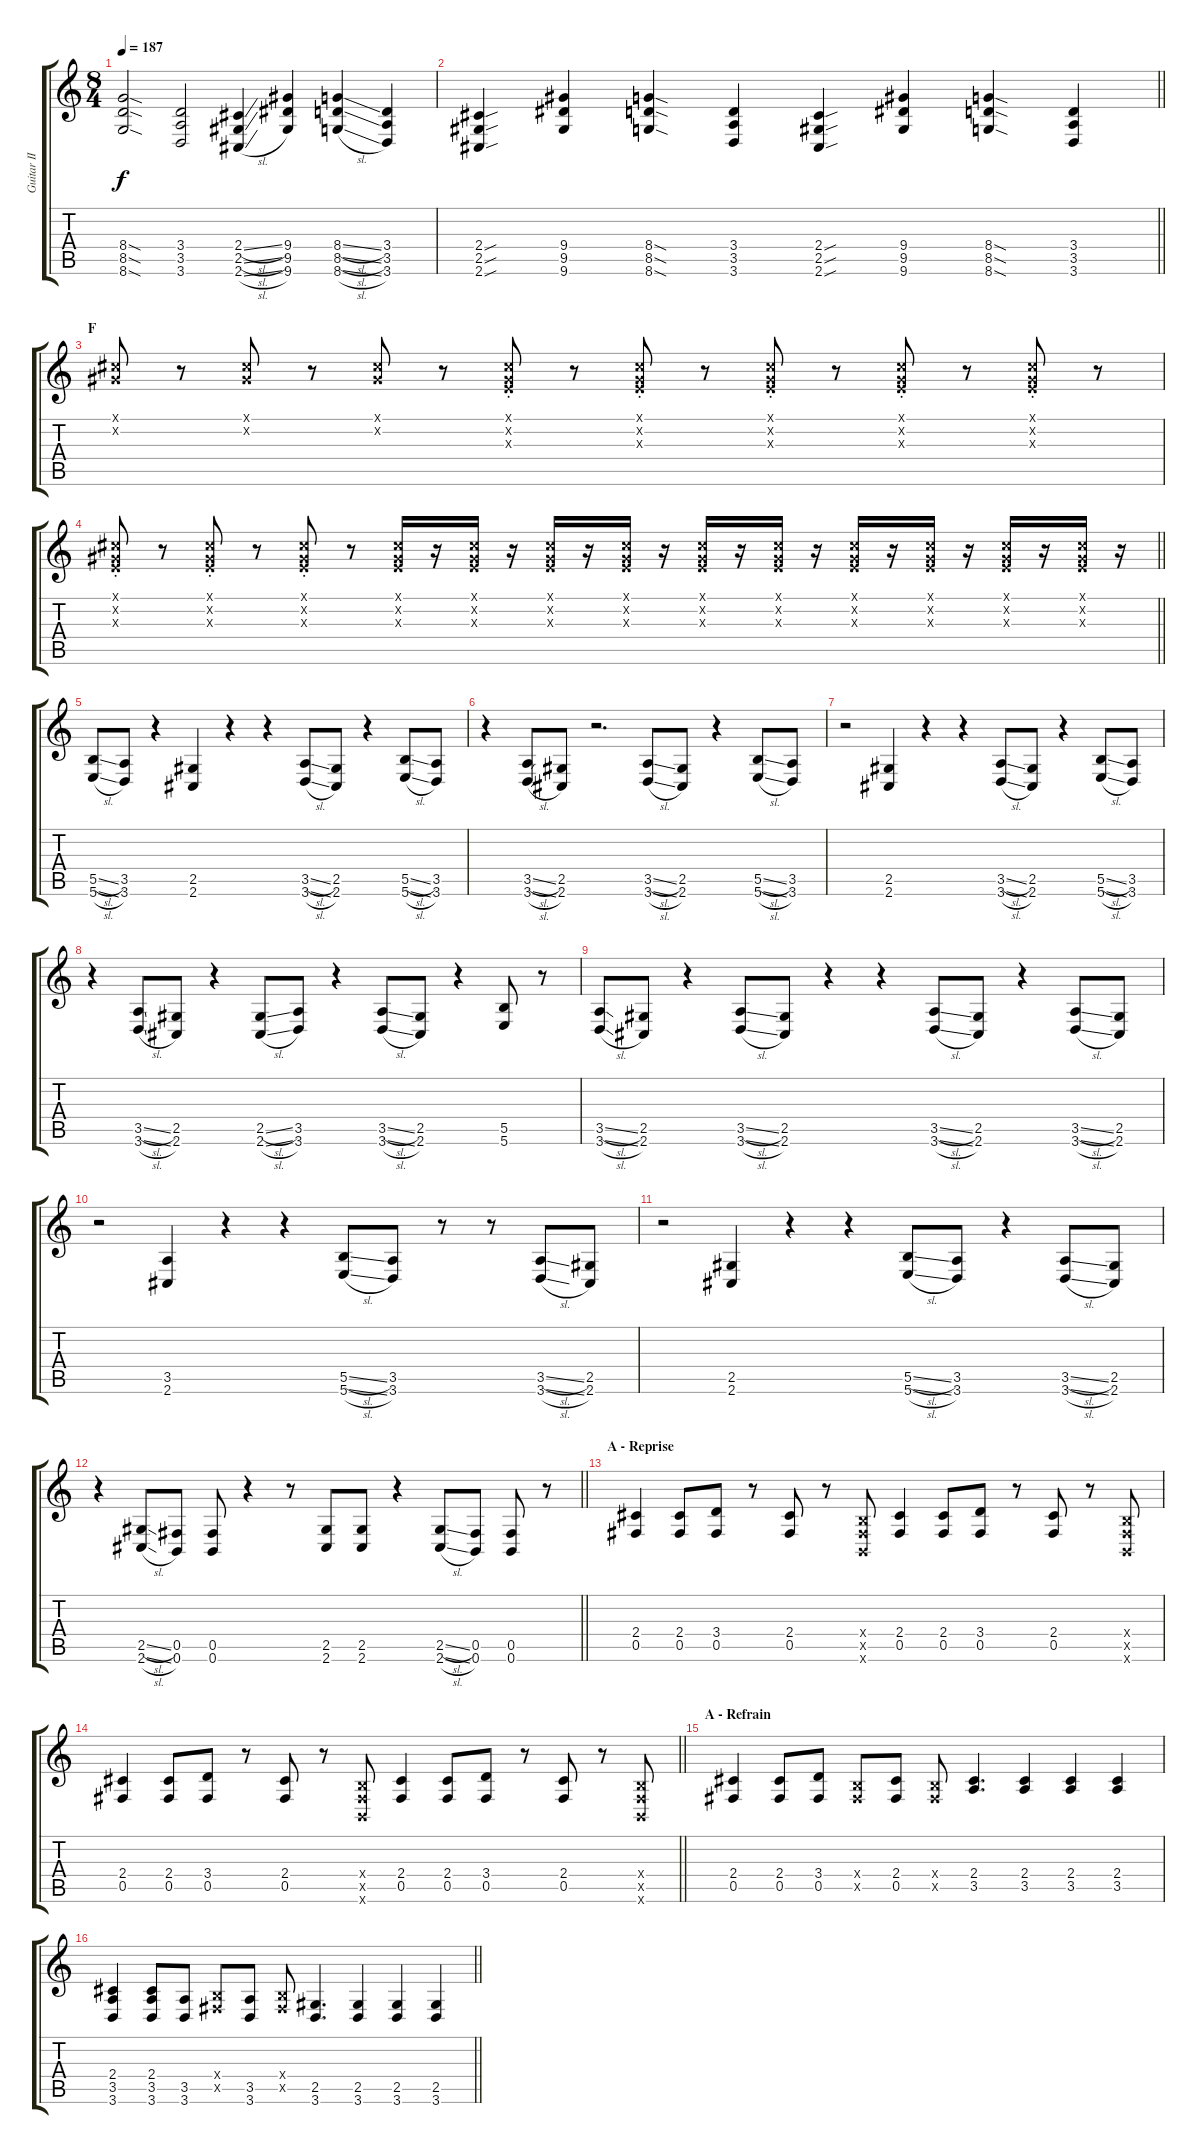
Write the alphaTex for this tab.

\track ("Guitar II" "Guitar II") {instrument distortionguitar}
\staff {score tabs}
\tuning (Db4 Ab3 E3 B2 Gb2 B1) {hide}
\ts (8 4)
\tempo 187
\clef g2
\ks c
(8.4{sod} 8.5{sod} 8.6{sod}).2{dy f} (3.4 3.5 3.6).2 (2.4{sl} 2.5{sl} 2.6{sl}).4 (9.4 9.5 9.6).4 (8.4{sl} 8.5{sl} 8.6{sl}).4 (3.4 3.5 3.6).4 |
\barLineRight lightlight
(2.4{sou} 2.5{sou} 2.6{sou}).4 (9.4 9.5 9.6).4 (8.4{sod} 8.5{sod} 8.6{sod}).4 (3.4 3.5 3.6).4 (2.4{sou} 2.5{sou} 2.6{sou}).4 (9.4 9.5 9.6).4 (8.4{sod} 8.5{sod} 8.6{sod}).4 (3.4 3.5 3.6).4 |
\section ("" "F")
(0.1{x} 0.2{x}).8 r.8 (0.1{x} 0.2{x}).8 r.8 (0.1{x} 0.2{x}).8 r.8 (0.1{x} 0.2{x} 0.3{st x}).8 r.8 (0.1{x} 0.2{x} 0.3{st x}).8 r.8 (0.1{x} 0.2{x} 0.3{st x}).8 r.8 (0.1{x} 0.2{x} 0.3{st x}).8 r.8 (0.1{x} 0.2{x} 0.3{st x}).8 r.8 |
\barLineRight lightlight
(0.1{x} 0.2{x} 0.3{st x}).8 r.8 (0.1{x} 0.2{x} 0.3{st x}).8 r.8 (0.1{x} 0.2{x} 0.3{st x}).8 r.8 (0.1{x} 0.2{x} 0.3{x}).16{balance 16} r.16 (0.1{x} 0.2{x} 0.3{x}).16{balance 9} r.16 (0.1{x} 0.2{x} 0.3{x}).16 r.16 (0.1{x} 0.2{x} 0.3{x}).16 r.16 (0.1{x} 0.2{x} 0.3{x}).16 r.16 (0.1{x} 0.2{x} 0.3{x}).16 r.16 (0.1{x} 0.2{x} 0.3{x}).16{balance 4} r.16 (0.1{x} 0.2{x} 0.3{x}).16{balance 12} r.16 (0.1{x} 0.2{x} 0.3{x}).16{balance 0} r.16 (0.1{x} 0.2{x} 0.3{x}).16{balance 16} r.16 |
\section ("" "")
(5.5{sl} 5.6{sl}).8{balance 0} (3.5 3.6).8 r.4 (2.5 2.6).4 r.4 r.4 (3.5{sl} 3.6{sl}).8 (2.5 2.6).8 r.4 (5.5{sl} 5.6{sl}).8 (3.5 3.6).8 |
r.4 (3.5{sl} 3.6{sl}).8 (2.5 2.6).8 r.2{d} (3.5{sl} 3.6{sl}).8 (2.5 2.6).8 r.4 (5.5{sl} 5.6{sl}).8 (3.5 3.6).8 |
r.2 (2.5 2.6).4 r.4 r.4 (3.5{sl} 3.6{sl}).8 (2.5 2.6).8 r.4 (5.5{sl} 5.6{sl}).8 (3.5 3.6).8 |
r.4 (3.5{sl} 3.6{sl}).8 (2.5 2.6).8 r.4 (2.5{sl} 2.6{sl}).8 (3.5 3.6).8 r.4 (3.5{sl} 3.6{sl}).8 (2.5 2.6).8 r.4 (5.5 5.6).8 r.8 |
(3.5{sl} 3.6{sl}).8 (2.5 2.6).8 r.4 (3.5{sl} 3.6{sl}).8 (2.5 2.6).8 r.4 r.4 (3.5{sl} 3.6{sl}).8 (2.5 2.6).8 r.4 (3.5{sl} 3.6{sl}).8 (2.5 2.6).8 |
r.2 (3.5 2.6).4 r.4 r.4 (5.5{sl} 5.6{sl}).8 (3.5 3.6).8 r.8 r.8 (3.5{sl} 3.6{sl}).8 (2.5 2.6).8 |
r.2 (2.5 2.6).4 r.4 r.4 (5.5{sl} 5.6{sl}).8 (3.5 3.6).8 r.4 (3.5{sl} 3.6{sl}).8 (2.5 2.6).8 |
\barLineRight lightlight
r.4 (2.5{sl} 2.6{sl}).8 (0.5 0.6).8 (0.5 0.6).8 r.4 r.8 (2.5 2.6).8 (2.5 2.6).8 r.4 (2.5{sl} 2.6{sl}).8 (0.5 0.6).8 (0.5 0.6).8 r.8 |
\section ("" "A - Reprise")
(2.4 0.5).4 (2.4 0.5).8 (3.4 0.5).8 r.8 (2.4 0.5).8 r.8 (0.4{x} 0.5{x} 0.6{x}).8 (2.4 0.5).4 (2.4 0.5).8 (3.4 0.5).8 r.8 (2.4 0.5).8 r.8 (0.4{x} 0.5{x} 0.6{x}).8 |
\barLineRight lightlight
(2.4 0.5).4 (2.4 0.5).8 (3.4 0.5).8 r.8 (2.4 0.5).8 r.8 (0.4{x} 0.5{x} 0.6{x}).8 (2.4 0.5).4 (2.4 0.5).8 (3.4 0.5).8 r.8 (2.4 0.5).8 r.8 (0.4{x} 0.5{x} 0.6{x}).8 |
\section ("" "A - Refrain")
(2.4 0.5).4 (2.4 0.5).8 (3.4 0.5).8 (0.4{x} 0.5{x}).8 (2.4 0.5).8 (0.4{x} 0.5{x}).8 (2.4 3.5).4{d} (2.4 3.5).4 (2.4 3.5).4 (2.4 3.5).4 |
\barLineRight lightlight
(2.4 3.5 3.6).4 (2.4 3.5 3.6).8 (3.5 3.6).8 (0.4{x} 0.5{x}).8 (3.5 3.6).8 (0.4{x} 0.5{x}).8 (2.5 3.6).4{d} (2.5 3.6).4 (2.5 3.6).4 (2.5 3.6).4
